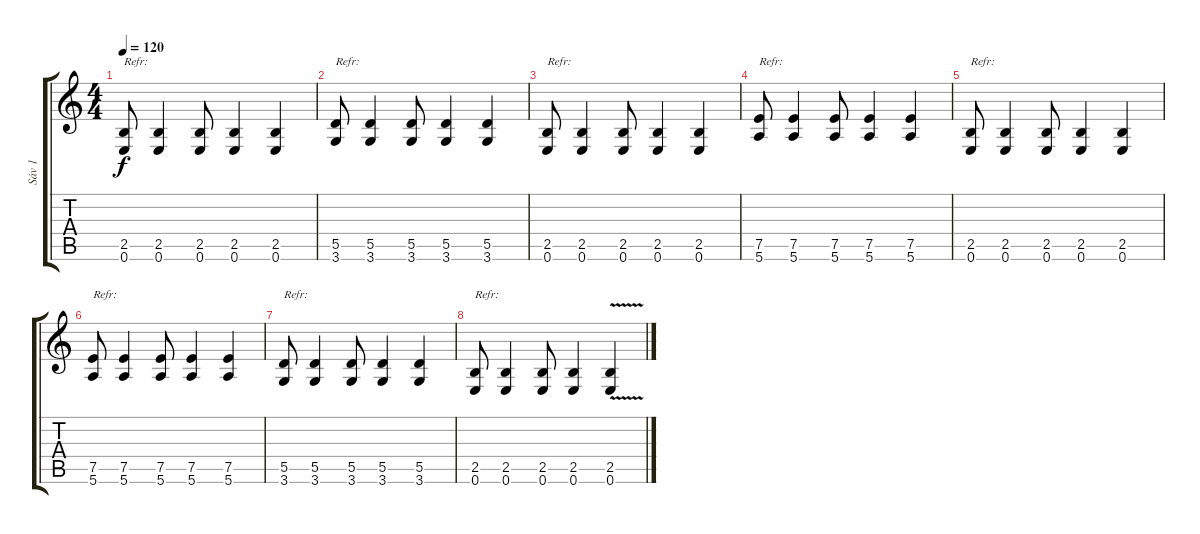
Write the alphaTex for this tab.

\track ("Sáv 1" "Sáv 1") {instrument electricguitarjazz}
\staff {score tabs}
\tuning (E4 B3 G3 D3 A2 E2) {hide}
\ts (4 4)
\tempo 120
\clef g2
\ks c
(2.5 0.6).8{txt "Refr:" dy f} (2.5 0.6).4 (2.5 0.6).8 (2.5 0.6).4 (2.5 0.6).4 |
(5.5 3.6).8{txt "Refr:"} (5.5 3.6).4 (5.5 3.6).8 (5.5 3.6).4 (5.5 3.6).4 |
(2.5 0.6).8{txt "Refr:"} (2.5 0.6).4 (2.5 0.6).8 (2.5 0.6).4 (2.5 0.6).4 |
(7.5 5.6).8{txt "Refr:"} (7.5 5.6).4 (7.5 5.6).8 (7.5 5.6).4 (7.5 5.6).4 |
(2.5 0.6).8{txt "Refr:"} (2.5 0.6).4 (2.5 0.6).8 (2.5 0.6).4 (2.5 0.6).4 |
(7.5 5.6).8{txt "Refr:"} (7.5 5.6).4 (7.5 5.6).8 (7.5 5.6).4 (7.5 5.6).4 |
(5.5 3.6).8{txt "Refr:"} (5.5 3.6).4 (5.5 3.6).8 (5.5 3.6).4 (5.5 3.6).4 |
(2.5 0.6).8{txt "Refr:"} (2.5 0.6).4 (2.5 0.6).8 (2.5 0.6).4 (2.5 0.6{v}).4
